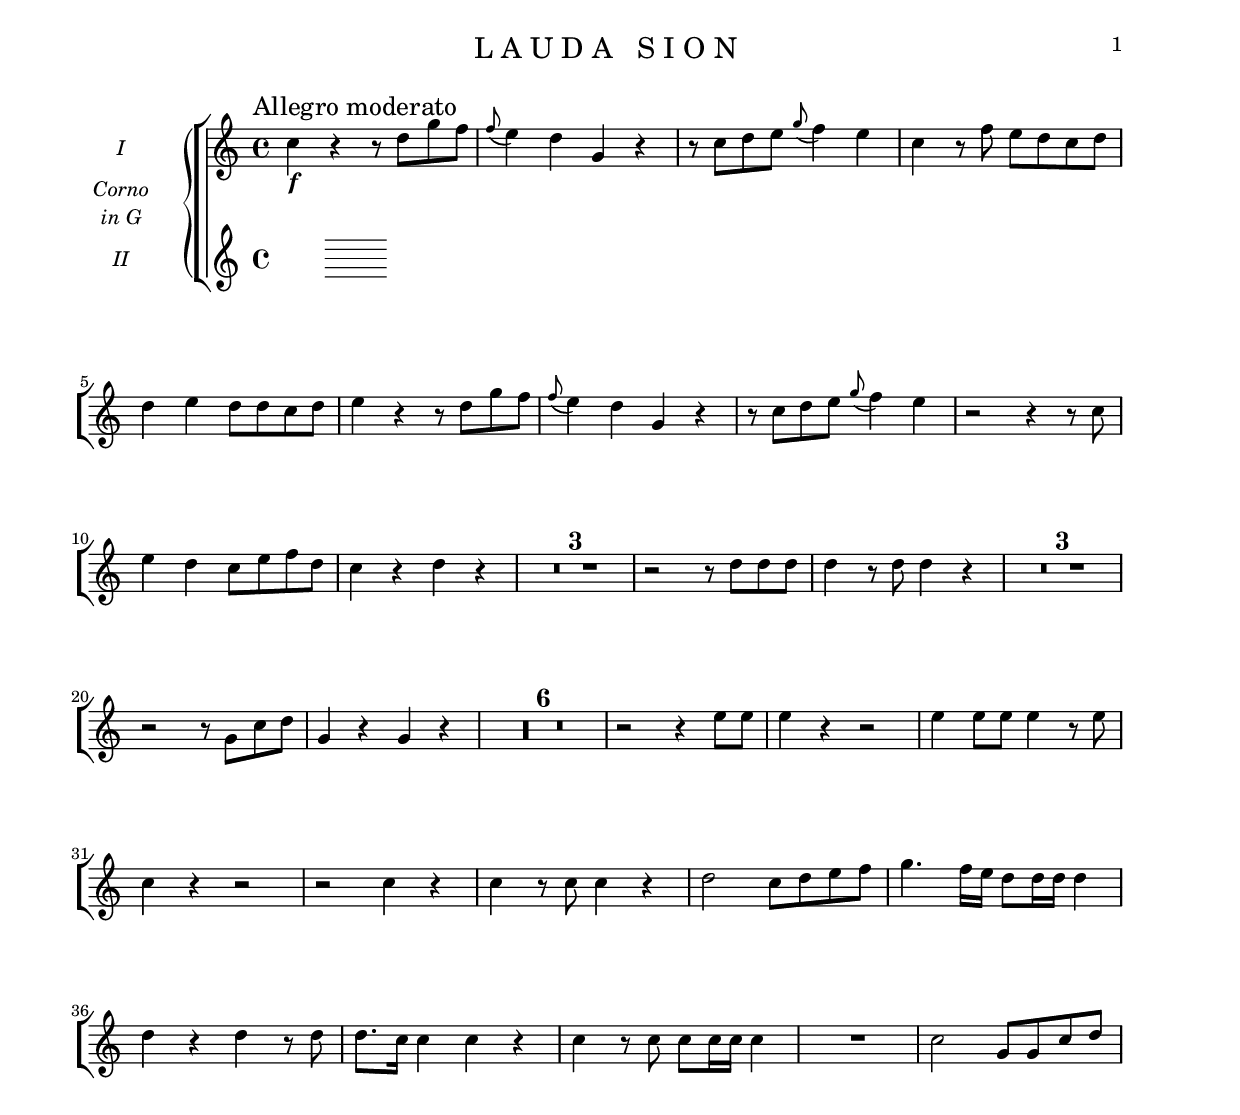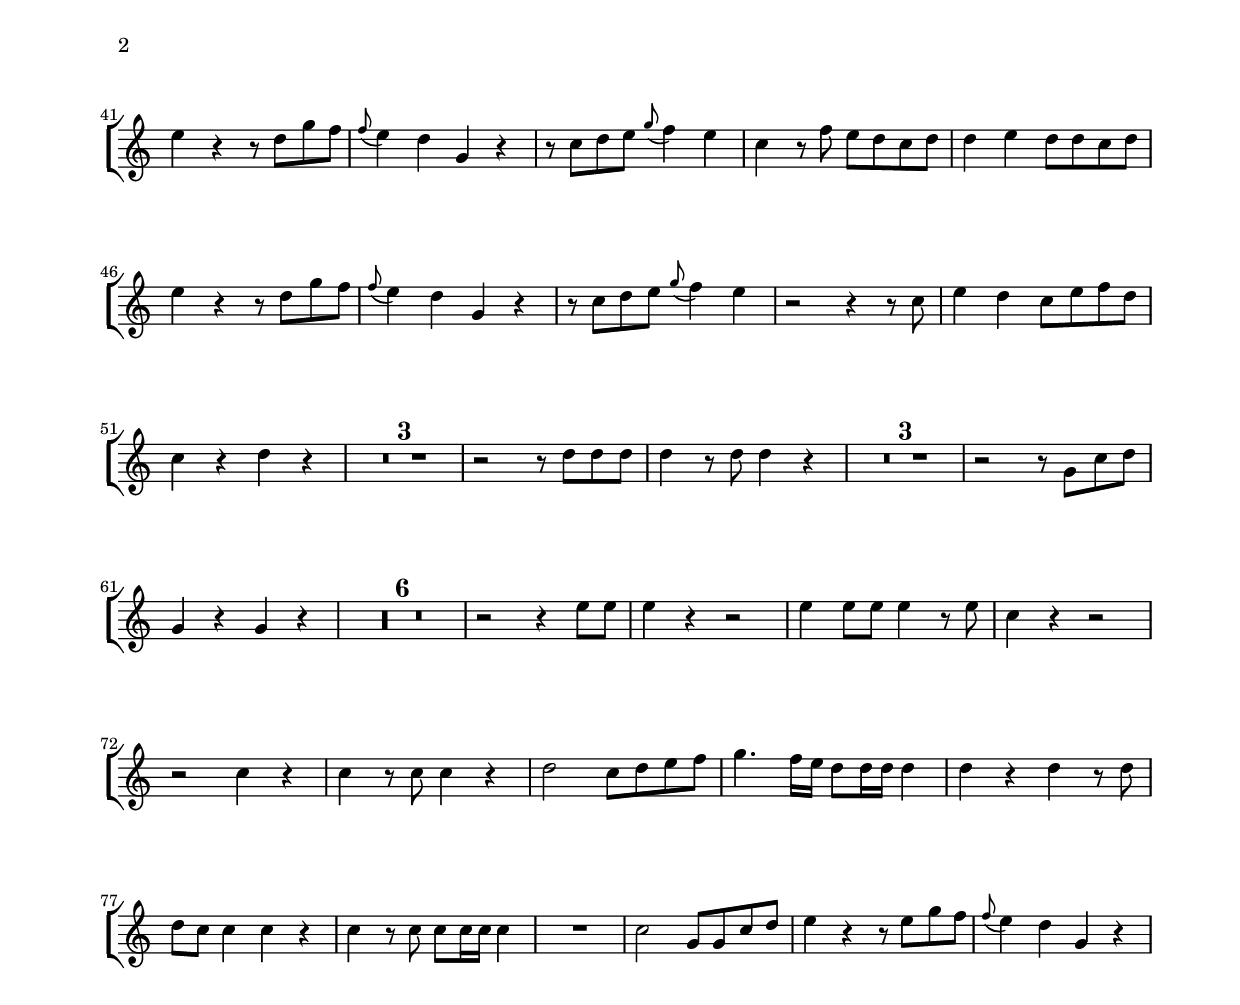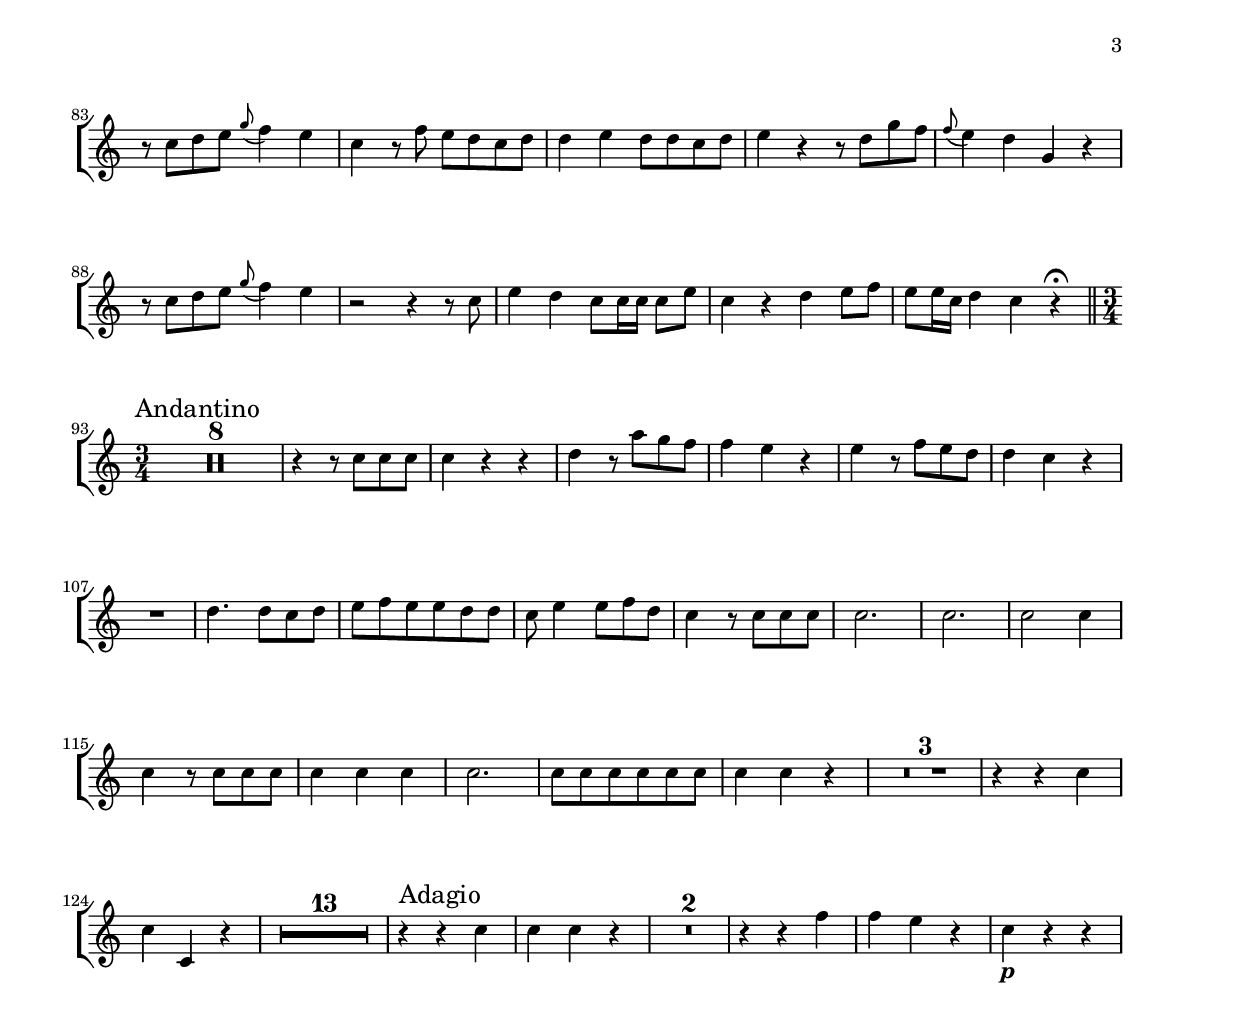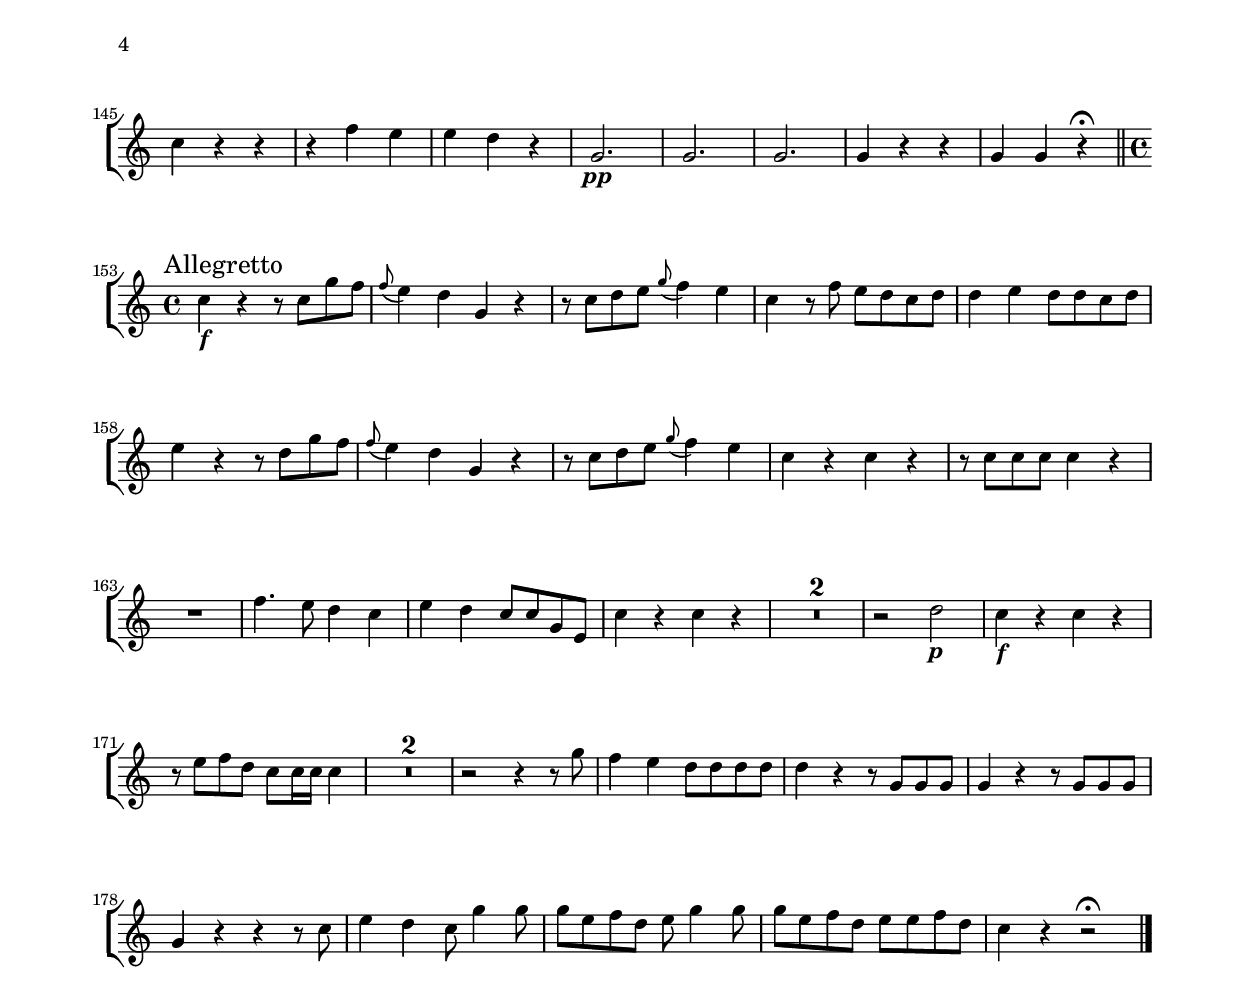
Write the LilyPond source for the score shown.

% (c) 2020 by Wolfgang Esser-Skala.
% This file is licensed under the Creative Commons Attribution-NonCommercial-ShareAlike 4.0 International License.
% To view a copy of this license, visit http://creativecommons.org/licenses/by-nc-sa/4.0/.

\version "2.18.0"

\include "../definitions.ly"

\paper {
	indent = 1\cm
	top-margin = 1.5\cm
	system-separator-markup = ##f
	system-system-spacing =
    #'((basic-distance . 17)
       (minimum-distance . 17)
       (padding . -100)
       (stretchability . 0))

	top-system-spacing =
    #'((basic-distance . 12)
       (minimum-distance . 12)
       (padding . -100)
       (stretchability . 0))

	top-markup-spacing =
    #'((basic-distance . 0)
       (minimum-distance . 0)
       (padding . -100)
       (stretchability . 0))

	markup-system-spacing =
    #'((basic-distance . 12)
       (minimum-distance . 12)
       (padding . -100)
       (stretchability . 0))

	last-bottom-spacing =
    #'((basic-distance . 0)
       (minimum-distance . 0)
       (padding . 0)
       (stretchability . 1.0e7))

	systems-per-page = #6
}

#(set-global-staff-size 17.82)

\layout {
	\context {
		\GrandStaff
		instrumentName = "cor"
		\override StaffGrouper.staffgroup-staff-spacing =
			#'((basic-distance . 12)
				(minimum-distance . 12)
				(padding . -100)
				(stretchability . 0))
		\override StaffGrouper.staff-staff-spacing =
			#'((basic-distance . 12)
				(minimum-distance . 12)
				(padding . -100)
				(stretchability . 0))

	}
}


\book {
	\bookpart {
		\header {
			title = "L A U D A   S I O N"
		}
		\paper { indent = 2\cm }
		\score {
			<<
				\new StaffGroup <<
					\new GrandStaff <<
						\set GrandStaff.instrumentName = \markup { \center-column { "Corno" "in G" } }
						\new Staff {
							\set Staff.instrumentName = "I"
							\CornoI
						}
						\new Staff {
							\set Staff.instrumentName = "II"
							\CornoII
						}
					>>
				>>
			>>
		}
	}
}
